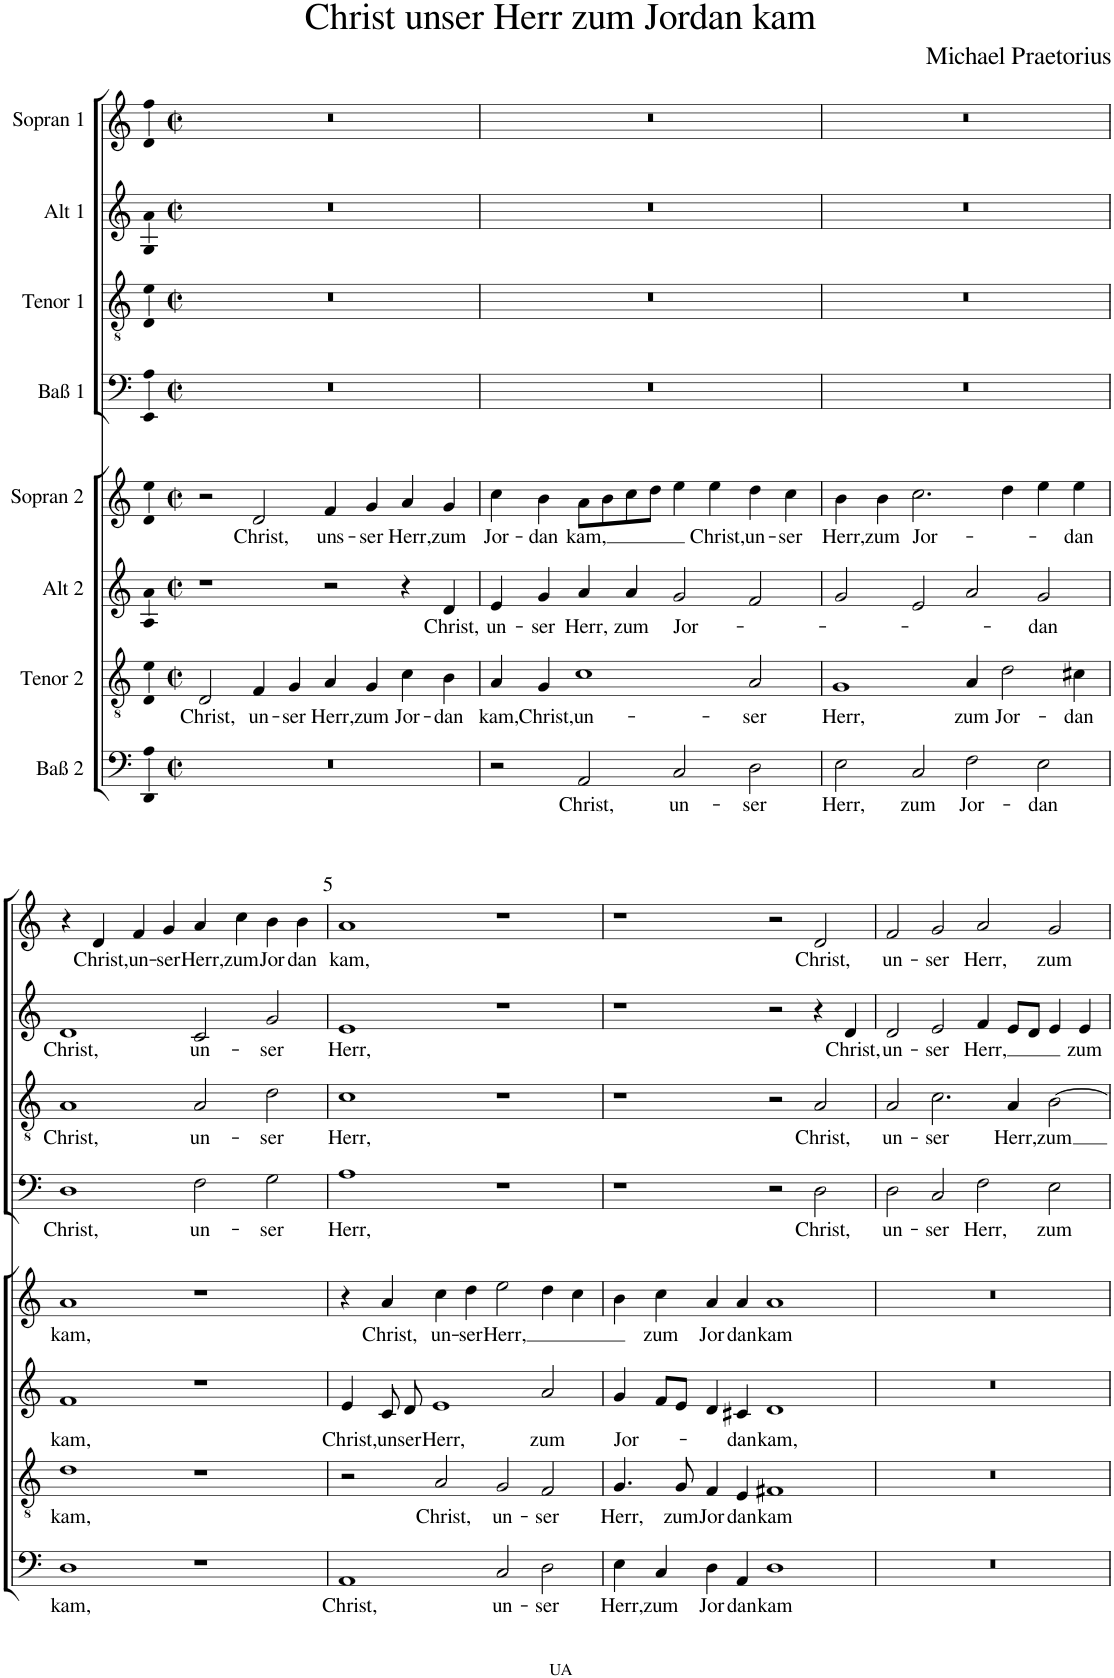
**kern	**text	**kern	**text	**kern	**text	**kern	**text	**kern	**text	**kern	**text	**kern	**text	**kern	**text
*part8	*part8	*part7	*part7	*part6	*part6	*part5	*part5	*part4	*part4	*part3	*part3	*part2	*part2	*part1	*part1
*staff8	*staff8	*staff7	*staff7	*staff6	*staff6	*staff5	*staff5	*staff4	*staff4	*staff3	*staff3	*staff2	*staff2	*staff1	*staff1
*I"Baß 2	*	*I"Tenor 2	*	*I"Alt 2	*	*I"Sopran 2	*	*I"Baß 1	*	*I"Tenor 1	*	*I"Alt 1	*	*I"Sopran 1	*
*clefF4	*	*clefGv2	*	*clefG2	*	*clefG2	*	*clefF4	*	*clefGv2	*	*clefG2	*	*clefG2	*
*k[]	*	*k[]	*	*k[]	*	*k[]	*	*k[]	*	*k[]	*	*k[]	*	*k[]	*
*M4/2	*	*M4/2	*	*M4/2	*	*M4/2	*	*M4/2	*	*M4/2	*	*M4/2	*	*M4/2	*
*met(c|)	*	*met(c|)	*	*met(c|)	*	*met(c|)	*	*met(c|)	*	*met(c|)	*	*met(c|)	*	*met(c|)	*
=1	=1	=1	=1	=1	=1	=1	=1	=1	=1	=1	=1	=1	=1	=1	=1
!	!	!	!LO:LY:b	!	!	!	!	!	!	!	!	!	!	!	!
0r	.	2D/	Christ,	1r	.	2r	.	0r	.	0r	.	0r	.	0r	.
!	!	!	!LO:LY:b	!	!	!	!LO:LY:b	!	!	!	!	!	!	!	!
.	.	4F/	un-	.	.	2d/	Christ,	.	.	.	.	.	.	.	.
!	!	!	!LO:LY:b	!	!	!	!	!	!	!	!	!	!	!	!
.	.	4G/	-ser	.	.	.	.	.	.	.	.	.	.	.	.
!	!	!	!LO:LY:b	!	!	!	!LO:LY:b	!	!	!	!	!	!	!	!
.	.	4A/	Herr,	2r	.	4f/	uns-	.	.	.	.	.	.	.	.
!	!	!	!LO:LY:b	!	!	!	!LO:LY:b	!	!	!	!	!	!	!	!
.	.	4G/	zum	.	.	4g/	-ser	.	.	.	.	.	.	.	.
!	!	!	!LO:LY:b	!	!	!	!LO:LY:b	!	!	!	!	!	!	!	!
.	.	4c\	Jor-	4r	.	4a/	Herr,	.	.	.	.	.	.	.	.
!	!	!	!LO:LY:b	!	!LO:LY:b	!	!LO:LY:b	!	!	!	!	!	!	!	!
.	.	4B\	-dan	4d/	Christ,	4g/	zum	.	.	.	.	.	.	.	.
=2	=2	=2	=2	=2	=2	=2	=2	=2	=2	=2	=2	=2	=2	=2	=2
!	!	!	!LO:LY:b	!	!LO:LY:b	!	!LO:LY:b	!	!	!	!	!	!	!	!
2r	.	4A/	kam,	4e/	un-	4cc\	Jor-	0r	.	0r	.	0r	.	0r	.
!	!	!	!LO:LY:b	!	!LO:LY:b	!	!LO:LY:b	!	!	!	!	!	!	!	!
.	.	4G/	Christ,	4g/	-ser	4b\	-dan	.	.	.	.	.	.	.	.
!	!LO:LY:b	!	!LO:LY:b	!	!LO:LY:b	!	!LO:LY:b	!	!	!	!	!	!	!	!
2AA/	Christ,	1c	un-	4a/	Herr,	8a\L	kam,	.	.	.	.	.	.	.	.
.	.	.	.	.	.	8b\	.	.	.	.	.	.	.	.	.
!	!	!	!	!	!LO:LY:b	!	!	!	!	!	!	!	!	!	!
.	.	.	.	4a/	zum	8cc\	.	.	.	.	.	.	.	.	.
.	.	.	.	.	.	8dd\J	.	.	.	.	.	.	.	.	.
!	!LO:LY:b	!	!	!	!LO:LY:b	!	!	!	!	!	!	!	!	!	!
2C/	un-	.	.	2g/	Jor-	4ee\	.	.	.	.	.	.	.	.	.
!	!	!	!	!	!	!	!LO:LY:b	!	!	!	!	!	!	!	!
.	.	.	.	.	.	4ee\	Christ,	.	.	.	.	.	.	.	.
!	!LO:LY:b	!	!LO:LY:b	!	!	!	!LO:LY:b	!	!	!	!	!	!	!	!
2D\	-ser	2A/	-ser	2f/	.	4dd\	un-	.	.	.	.	.	.	.	.
!	!	!	!	!	!	!	!LO:LY:b	!	!	!	!	!	!	!	!
.	.	.	.	.	.	4cc\	-ser	.	.	.	.	.	.	.	.
=3	=3	=3	=3	=3	=3	=3	=3	=3	=3	=3	=3	=3	=3	=3	=3
!	!LO:LY:b	!	!LO:LY:b	!	!	!	!LO:LY:b	!	!	!	!	!	!	!	!
2E\	Herr,	1G	Herr,	2g/	.	4b\	Herr,	0r	.	0r	.	0r	.	0r	.
!	!	!	!	!	!	!	!LO:LY:b	!	!	!	!	!	!	!	!
.	.	.	.	.	.	4b\	zum	.	.	.	.	.	.	.	.
!	!LO:LY:b	!	!	!	!	!	!LO:LY:b	!	!	!	!	!	!	!	!
2C/	zum	.	.	2e/	.	2.cc\	Jor-	.	.	.	.	.	.	.	.
!	!LO:LY:b	!	!LO:LY:b	!	!	!	!	!	!	!	!	!	!	!	!
2F\	Jor-	4A/	zum	2a/	.	.	.	.	.	.	.	.	.	.	.
!	!	!	!LO:LY:b	!	!	!	!	!	!	!	!	!	!	!	!
.	.	2d\	Jor-	.	.	4dd\	.	.	.	.	.	.	.	.	.
!	!LO:LY:b	!	!	!	!LO:LY:b	!	!	!	!	!	!	!	!	!	!
2E\	-dan	.	.	2g/	-dan	4ee\	.	.	.	.	.	.	.	.	.
!	!	!	!LO:LY:b	!	!	!	!LO:LY:b	!	!	!	!	!	!	!	!
.	.	4c#X\	-dan	.	.	4ee\	-dan	.	.	.	.	.	.	.	.
!!LO:LB:g=z
=4	=4	=4	=4	=4	=4	=4	=4	=4	=4	=4	=4	=4	=4	=4	=4
!	!LO:LY:b	!	!LO:LY:b	!	!LO:LY:b	!	!LO:LY:b	!	!LO:LY:b	!	!LO:LY:b	!	!LO:LY:b	!	!
1D	kam,	1d	kam,	1f	kam,	1a	kam,	1D	Christ,	1A	Christ,	1d	Christ,	4r	.
!	!	!	!	!	!	!	!	!	!	!	!	!	!	!	!LO:LY:b
.	.	.	.	.	.	.	.	.	.	.	.	.	.	4d/	Christ,
!	!	!	!	!	!	!	!	!	!	!	!	!	!	!	!LO:LY:b
.	.	.	.	.	.	.	.	.	.	.	.	.	.	4f/	un-
!	!	!	!	!	!	!	!	!	!	!	!	!	!	!	!LO:LY:b
.	.	.	.	.	.	.	.	.	.	.	.	.	.	4g/	-ser
!	!	!	!	!	!	!	!	!	!LO:LY:b	!	!LO:LY:b	!	!LO:LY:b	!	!LO:LY:b
1r	.	1r	.	1r	.	1r	.	2F\	un-	2A/	un-	2c/	un-	4a/	Herr,
!	!	!	!	!	!	!	!	!	!	!	!	!	!	!	!LO:LY:b
.	.	.	.	.	.	.	.	.	.	.	.	.	.	4cc\	zum
!	!	!	!	!	!	!	!	!	!LO:LY:b	!	!LO:LY:b	!	!LO:LY:b	!	!LO:LY:b
.	.	.	.	.	.	.	.	2G\	-ser	2d\	-ser	2g/	-ser	4b\	Jor-
!	!	!	!	!	!	!	!	!	!	!	!	!	!	!	!LO:LY:b
.	.	.	.	.	.	.	.	.	.	.	.	.	.	4b\	-dan
=5	=5	=5	=5	=5	=5	=5	=5	=5	=5	=5	=5	=5	=5	=5	=5
!	!LO:LY:b	!	!	!	!LO:LY:b	!	!	!	!LO:LY:b	!	!LO:LY:b	!	!LO:LY:b	!	!LO:LY:b
1AA	Christ,	2r	.	4e/	Christ,	4r	.	1A	Herr,	1c	Herr,	1e	Herr,	1a	kam,
!	!	!	!	!	!LO:LY:b	!	!LO:LY:b	!	!	!	!	!	!	!	!
.	.	.	.	8c/	un-	4a/	Christ,	.	.	.	.	.	.	.	.
!	!	!	!	!	!LO:LY:b	!	!	!	!	!	!	!	!	!	!
.	.	.	.	8d/	-ser	.	.	.	.	.	.	.	.	.	.
!	!	!	!LO:LY:b	!	!LO:LY:b	!	!LO:LY:b	!	!	!	!	!	!	!	!
.	.	2A/	Christ,	1e	Herr,	4cc\	un-	.	.	.	.	.	.	.	.
!	!	!	!	!	!	!	!LO:LY:b	!	!	!	!	!	!	!	!
.	.	.	.	.	.	4dd\	-ser	.	.	.	.	.	.	.	.
!	!LO:LY:b	!	!LO:LY:b	!	!	!	!LO:LY:b	!	!	!	!	!	!	!	!
2C/	un-	2G/	un-	.	.	2ee\	Herr,	1r	.	1r	.	1r	.	1r	.
!	!LO:LY:b	!	!LO:LY:b	!	!LO:LY:b	!	!	!	!	!	!	!	!	!	!
2D\	-ser	2F/	-ser	2a/	zum	4dd\	.	.	.	.	.	.	.	.	.
.	.	.	.	.	.	4cc\	.	.	.	.	.	.	.	.	.
=6	=6	=6	=6	=6	=6	=6	=6	=6	=6	=6	=6	=6	=6	=6	=6
!	!LO:LY:b	!	!LO:LY:b	!	!LO:LY:b	!	!	!	!	!	!	!	!	!	!
4E\	Herr,	4.G/	Herr,	4g/	Jor-	4b\	.	1r	.	1r	.	1r	.	1r	.
!	!LO:LY:b	!	!	!	!	!	!LO:LY:b	!	!	!	!	!	!	!	!
4C/	zum	.	.	8f/L	.	4cc\	zum	.	.	.	.	.	.	.	.
!	!	!	!LO:LY:b	!	!	!	!	!	!	!	!	!	!	!	!
.	.	8G/	zum	8e/J	.	.	.	.	.	.	.	.	.	.	.
!	!LO:LY:b	!	!LO:LY:b	!	!	!	!LO:LY:b	!	!	!	!	!	!	!	!
4D\	Jor-	4F/	Jor-	4d/	.	4a/	Jor-	.	.	.	.	.	.	.	.
!	!LO:LY:b	!	!LO:LY:b	!	!LO:LY:b	!	!LO:LY:b	!	!	!	!	!	!	!	!
4AA/	-dan	4E/	-dan	4c#X/	-dan	4a/	-dan	.	.	.	.	.	.	.	.
!	!LO:LY:b	!	!LO:LY:b	!	!LO:LY:b	!	!LO:LY:b	!	!	!	!	!	!	!	!
1D	kam	1F#X	kam	1d	kam,	1a	kam	2r	.	2r	.	2r	.	2r	.
!	!	!	!	!	!	!	!	!	!LO:LY:b	!	!LO:LY:b	!	!	!	!LO:LY:b
.	.	.	.	.	.	.	.	2D\	Christ,	2A/	Christ,	4r	.	2d/	Christ,
!	!	!	!	!	!	!	!	!	!	!	!	!	!LO:LY:b	!	!
.	.	.	.	.	.	.	.	.	.	.	.	4d/	Christ,	.	.
=7	=7	=7	=7	=7	=7	=7	=7	=7	=7	=7	=7	=7	=7	=7	=7
!	!	!	!	!	!	!	!	!	!LO:LY:b	!	!LO:LY:b	!	!LO:LY:b	!	!LO:LY:b
0r	.	0r	.	0r	.	0r	.	2D\	un-	2A/	un-	2d/	un-	2f/	un-
!	!	!	!	!	!	!	!	!	!LO:LY:b	!	!LO:LY:b	!	!LO:LY:b	!	!LO:LY:b
.	.	.	.	.	.	.	.	2C/	-ser	2.c\	-ser	2e/	-ser	2g/	-ser
!	!	!	!	!	!	!	!	!	!LO:LY:b	!	!	!	!LO:LY:b	!	!LO:LY:b
.	.	.	.	.	.	.	.	2F\	Herr,	.	.	4f/	Herr,	2a/	Herr,
!	!	!	!	!	!	!	!	!	!	!	!LO:LY:b	!	!	!	!
.	.	.	.	.	.	.	.	.	.	4A/	Herr,	8e/L	.	.	.
.	.	.	.	.	.	.	.	.	.	.	.	8d/J	.	.	.
!	!	!	!	!	!	!	!	!	!LO:LY:b	!	!LO:LY:b	!	!	!	!LO:LY:b
.	.	.	.	.	.	.	.	2E\	zum	[2B\	zum	4e/	.	2g/	zum
!	!	!	!	!	!	!	!	!	!	!	!	!	!LO:LY:b	!	!
.	.	.	.	.	.	.	.	.	.	.	.	4e/	zum	.	.
=	=	=	=	=	=	=	=	=	=	=	=	=	=	=	=
*-	*-	*-	*-	*-	*-	*-	*-	*-	*-	*-	*-	*-	*-	*-	*-
